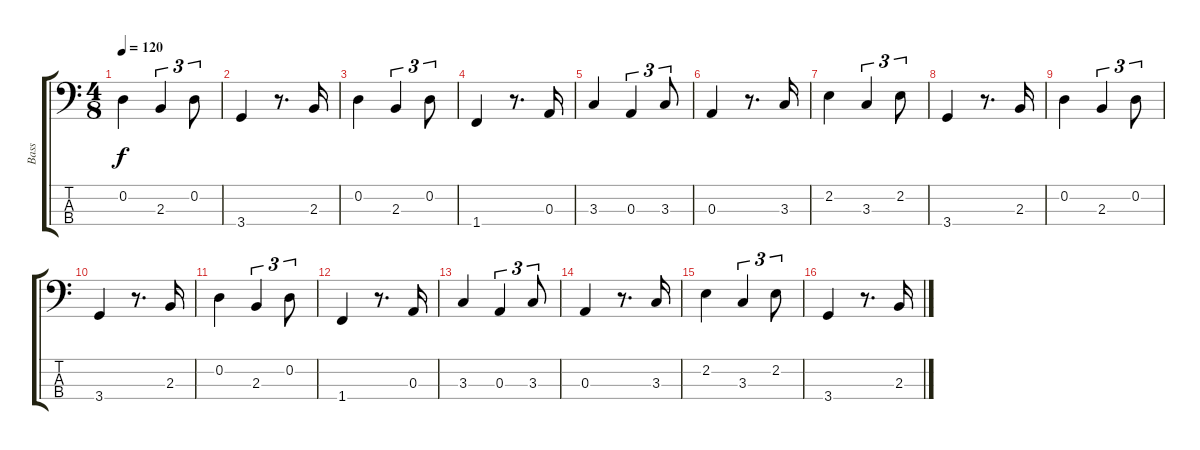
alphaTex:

\track ("Bass" "Bass") {instrument electricbassfinger}
\staff {score tabs}
\tuning (G2 D2 A1 E1) {hide}
\ts (4 8)
\tempo 120
\clef f4
\ks c
0.2.4{dy f} 2.3.4{tu (3 2)} 0.2.8{tu (3 2)} |
3.4.4 r.8{d} 2.3.16 |
0.2.4 2.3.4{tu (3 2)} 0.2.8{tu (3 2)} |
1.4.4 r.8{d} 0.3.16 |
3.3.4 0.3.4{tu (3 2)} 3.3.8{tu (3 2)} |
0.3.4 r.8{d} 3.3.16 |
2.2.4 3.3.4{tu (3 2)} 2.2.8{tu (3 2)} |
3.4.4 r.8{d} 2.3.16 |
0.2.4 2.3.4{tu (3 2)} 0.2.8{tu (3 2)} |
3.4.4 r.8{d} 2.3.16 |
0.2.4 2.3.4{tu (3 2)} 0.2.8{tu (3 2)} |
1.4.4 r.8{d} 0.3.16 |
3.3.4 0.3.4{tu (3 2)} 3.3.8{tu (3 2)} |
0.3.4 r.8{d} 3.3.16 |
2.2.4 3.3.4{tu (3 2)} 2.2.8{tu (3 2)} |
3.4.4 r.8{d} 2.3.16
